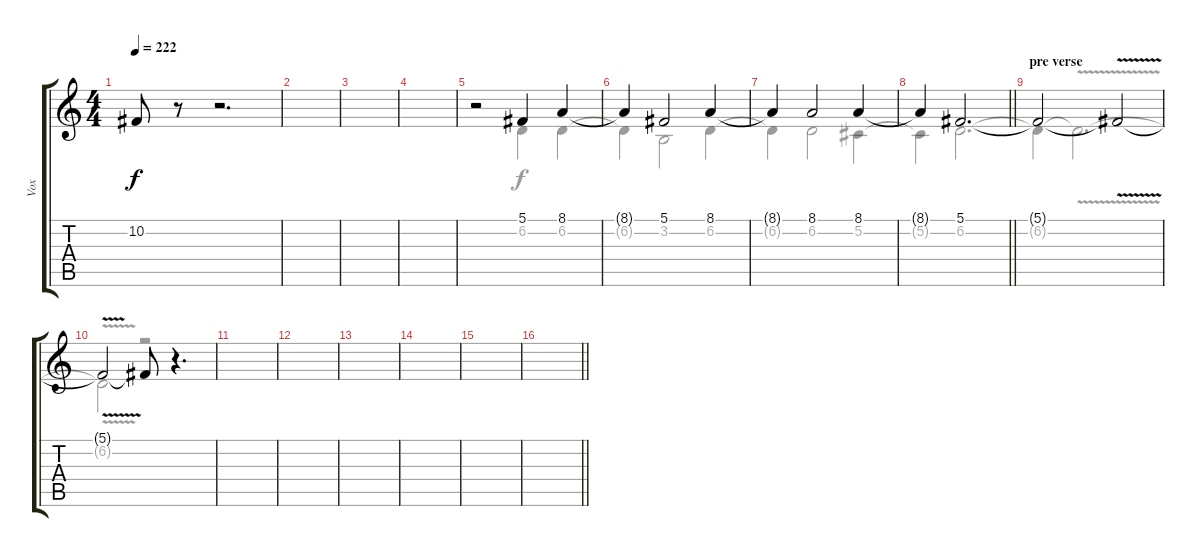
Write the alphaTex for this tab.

\track ("Vox" "Vox") {instrument oboe}
\staff {score tabs}
\tuning (Db4 Ab3 E3 B2 Gb2 B1) {hide}
\voice
\ts (4 4)
\tempo 222
\clef g2
\ks c
10.2{t}.8{dy f} r.8 r.2{d} |
|
|
|
r.2 5.1.4 8.1.4 |
8.1{t}.4 5.1.2 8.1.4 |
8.1{t}.4 8.1.2 8.1.4 |
\barLineRight lightlight
8.1{t}.4 5.1.2{d} |
\section ("" "pre verse")
5.1{t}.2 5.1{v t}.2 |
5.1{t}.2 5.1{t}.8 r.4{d} |
|
|
|
|
|
\barLineRight lightlight
\voice
\clef g2
\ottava regular
\simile none
\ks c
|
|
|
|
r.2 6.2.4 6.2.4 |
6.2{t}.4 3.2.2 6.2.4 |
6.2{t}.4 6.2.2 5.2.4 |
\barLineRight lightlight
5.2{t}.4 6.2.2{d} |
6.2{t}.4 6.2{v t}.2{d} |
6.2{t}.2 r.2 |
|
|
|
|
|
\barLineRight lightlight
